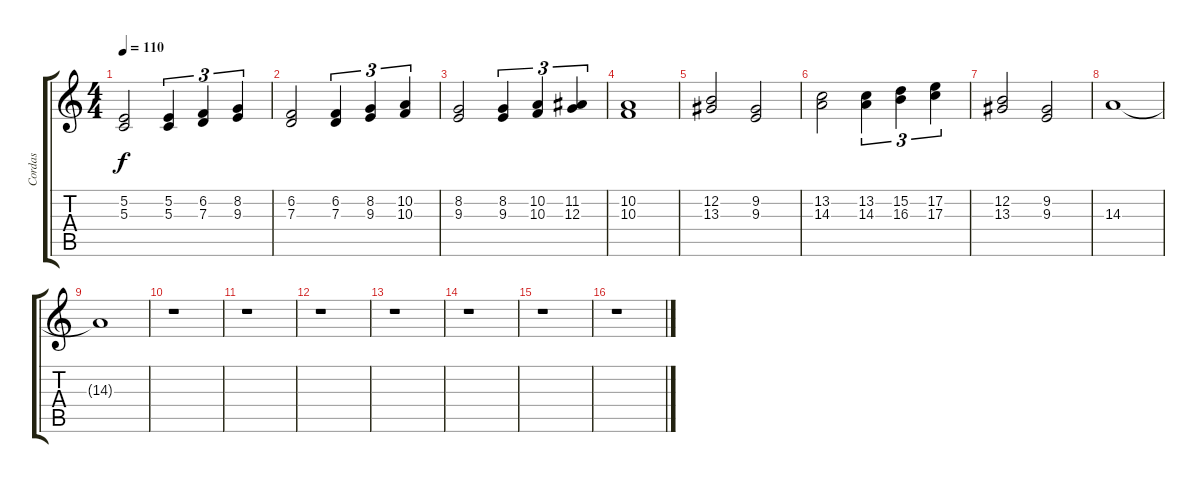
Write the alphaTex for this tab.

\track ("Cordas" "Cordas") {instrument stringensemble1}
\staff {score tabs}
\tuning (E4 B3 G3 D3 A2 E2) {hide}
\ts (4 4)
\tempo 110
\clef g2
\ks c
(5.2 5.3).2{dy f} (5.2 5.3).4{tu (3 2)} (6.2 7.3).4{tu (3 2)} (8.2 9.3).4{tu (3 2)} |
(6.2 7.3).2 (6.2 7.3).4{tu (3 2)} (8.2 9.3).4{tu (3 2)} (10.2 10.3).4{tu (3 2)} |
(8.2 9.3).2 (8.2 9.3).4{tu (3 2)} (10.2 10.3).4{tu (3 2)} (11.2 12.3).4{tu (3 2)} |
(10.2 10.3).1 |
(12.2 13.3).2 (9.2 9.3).2 |
(13.2 14.3).2 (13.2 14.3).4{tu (3 2)} (15.2 16.3).4{tu (3 2)} (17.2 17.3).4{tu (3 2)} |
(12.2 13.3).2 (9.2 9.3).2 |
14.3.1 |
14.3{t}.1 |
r.1 |
r.1 |
r.1 |
r.1 |
r.1 |
r.1 |
r.1
